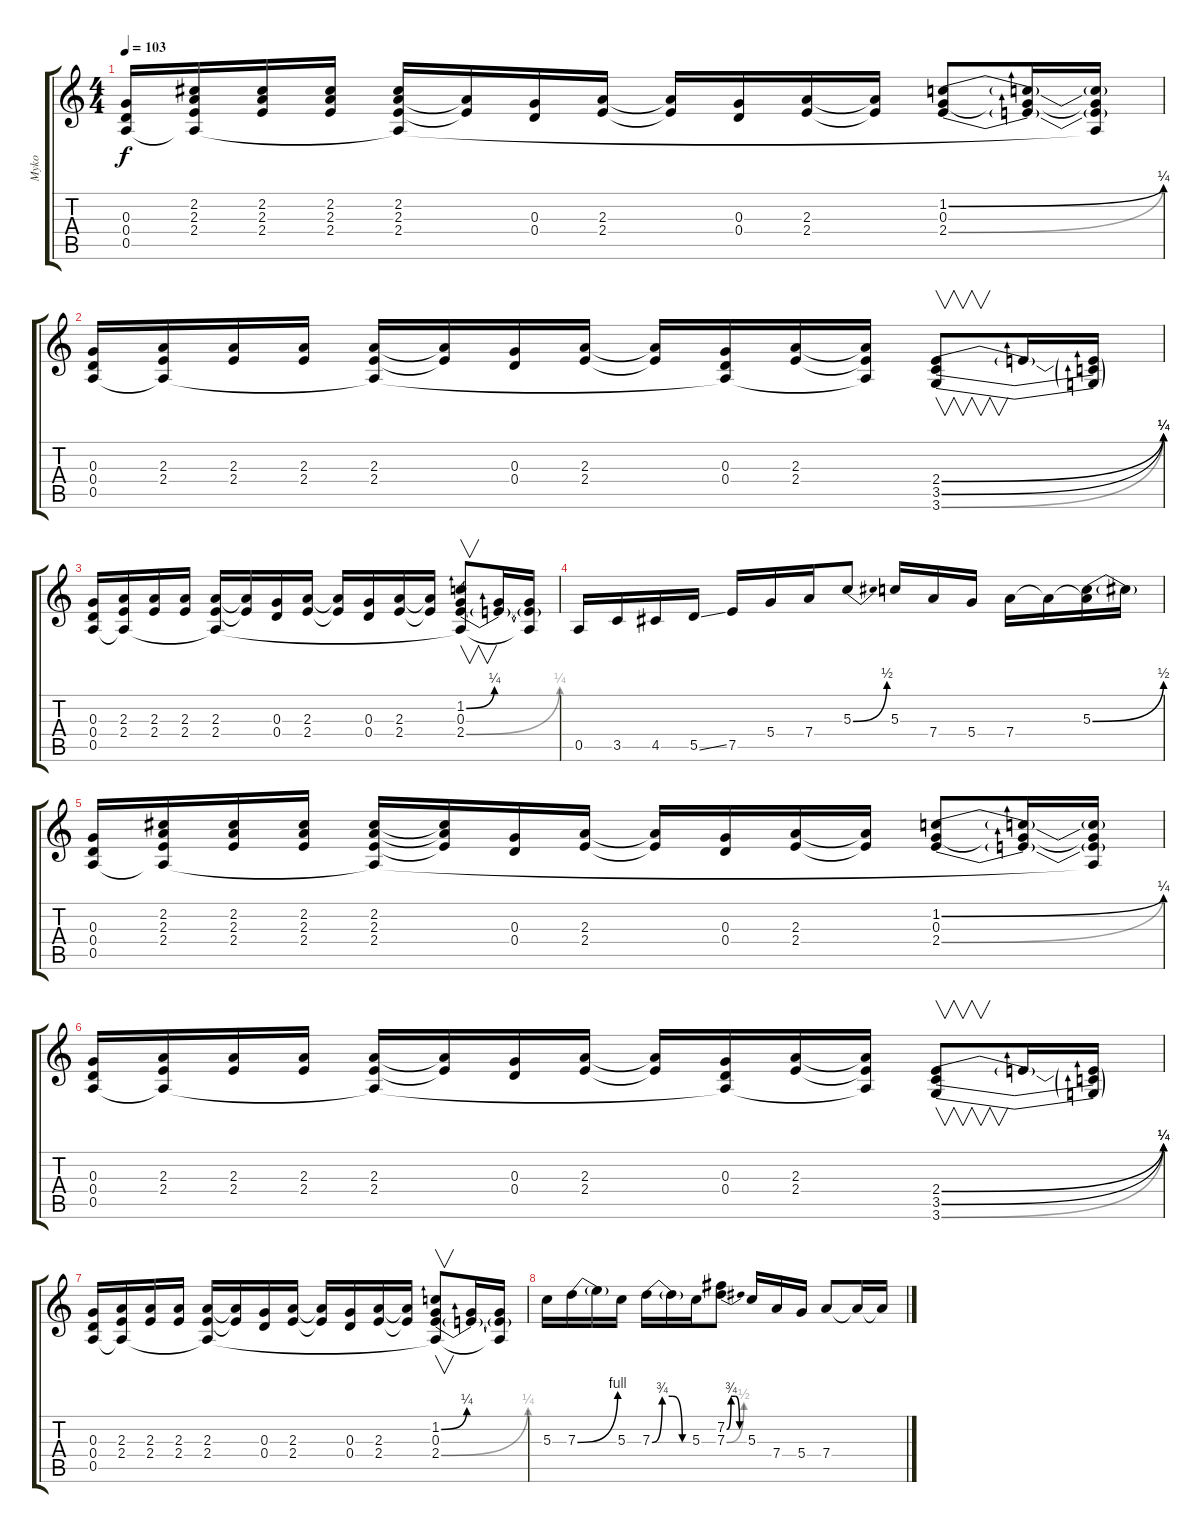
\track ("Myko" "Myko") {instrument distortionguitar}
\staff {score tabs}
\tuning (E4 B3 G3 D3 A2 E2) {hide}
\ts (4 4)
\tempo 103
\clef g2
\ks c
(0.3 0.4 0.5).16{dy f} (2.2 2.3 2.4 0.5{t}).16 (2.2 2.3 2.4).16 (2.2 2.3 2.4).16 (2.2 2.3 2.4 0.5{t}).16 (2.3{t} 2.4{t}).16 (0.3 0.4).16 (2.3 2.4).16 (2.3{t} 2.4{t}).16 (0.3 0.4).16 (2.3 2.4).16 (2.3{t} 2.4{t}).16 (1.2{be (bend 0 0 60 1)} 0.3 2.4{be (bend 0 0 60 1)}).8 (1.2{t} 0.3{t} 2.4{t}).16 (1.2{t} 0.3{t} 2.4{t} 0.5{t}).16 |
(0.3 0.4 0.5).16 (2.3 2.4 0.5{t}).16 (2.3 2.4).16 (2.3 2.4).16 (2.3 2.4 0.5{t}).16 (2.3{t} 2.4{t}).16 (0.3 0.4).16 (2.3 2.4).16 (2.3{t} 2.4{t}).16 (0.3 0.4 0.5{t}).16 (2.3 2.4).16 (2.3{t} 2.4{t} 0.5{t}).16 (2.4{be (bend 0 0 60 1)} 3.5{be (bend 0 0 60 1)} 3.6{be (bend 0 0 60 1)}).8{v} 2.4{t}.16 (2.4{t} 3.5{t} 3.6{t}).16 |
(0.3 0.4 0.5).16 (2.3 2.4 0.5{t}).16 (2.3 2.4).16 (2.3 2.4).16 (2.3 2.4 0.5{t}).16 (2.3{t} 2.4{t}).16 (0.3 0.4).16 (2.3 2.4).16 (2.3{t} 2.4{t}).16 (0.3 0.4).16 (2.3 2.4).16 (2.3{t} 2.4{t}).16 (1.2{be (bend 0 0 60 1)} 0.3 2.4{be (bend 0 0 60 1)} 0.5{t}).8{v} (0.3{t} 2.4{t}).16 (0.3{t} 2.4{t} 0.5{t}).16 |
0.5.16 3.5.16 4.5.16 5.5{ss}.16 7.5.16 5.4.16 7.4.16 5.3{be (bend 0 0 60 2)}.8 5.3.16 7.4.16 5.4.16 7.4.16 7.4{t}.16 (5.3{be (bend 0 0 60 2)} 7.4{t}).16 5.3{t}.16 |
(0.3 0.4 0.5).16 (2.2 2.3 2.4 0.5{t}).16 (2.2 2.3 2.4).16 (2.2 2.3 2.4).16 (2.2 2.3 2.4 0.5{t}).16 (2.2{t} 2.3{t} 2.4{t}).16 (0.3 0.4).16 (2.3 2.4).16 (2.3{t} 2.4{t}).16 (0.3 0.4).16 (2.3 2.4).16 (2.3{t} 2.4{t}).16 (1.2{be (bend 0 0 60 1)} 0.3 2.4{be (bend 0 0 60 1)}).8 (1.2{t} 0.3{t} 2.4{t}).16 (1.2{t} 0.3{t} 2.4{t} 0.5{t}).16 |
(0.3 0.4 0.5).16 (2.3 2.4 0.5{t}).16 (2.3 2.4).16 (2.3 2.4).16 (2.3 2.4 0.5{t}).16 (2.3{t} 2.4{t}).16 (0.3 0.4).16 (2.3 2.4).16 (2.3{t} 2.4{t}).16 (0.3 0.4 0.5{t}).16 (2.3 2.4).16 (2.3{t} 2.4{t} 0.5{t}).16 (2.4{be (bend 0 0 60 1)} 3.5{be (bend 0 0 60 1)} 3.6{be (bend 0 0 60 1)}).8{v} 2.4{t}.16 (2.4{t} 3.5{t} 3.6{t}).16 |
(0.3 0.4 0.5).16 (2.3 2.4 0.5{t}).16 (2.3 2.4).16 (2.3 2.4).16 (2.3 2.4 0.5{t}).16 (2.3{t} 2.4{t}).16 (0.3 0.4).16 (2.3 2.4).16 (2.3{t} 2.4{t}).16 (0.3 0.4).16 (2.3 2.4).16 (2.3{t} 2.4{t}).16 (1.2{be (bend 0 0 60 1)} 0.3 2.4{be (bend 0 0 60 1)} 0.5{t}).8{v} (0.3{t} 2.4{t}).16 (0.3{t} 2.4{t} 0.5{t}).16 |
5.3.16 7.3{be (bend 0 0 60 4)}.16 7.3{t}.16 5.3.16 7.3{be (custom 0 0 15 3 30 3 45 0 60 0)}.16 7.3{t}.16 5.3.16 (7.2{be (custom 0 0 15 3 30 3 45 0 60 0)} 7.3{be (bend 0 0 60 2)}).8 5.3.16 7.4.16 5.4.16 7.4.8 7.4{t}.16 7.4{t}.16
